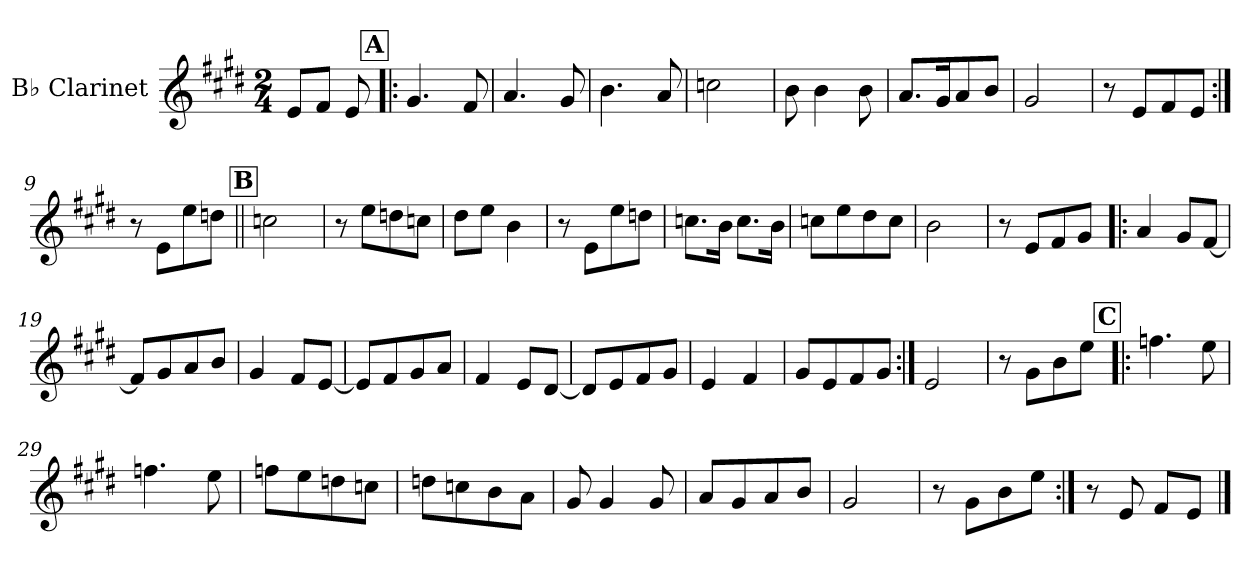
**kern
*part1
*staff1
*I"B♭ Clarinet
*I'B♭ Cl.
*clefG2
*ITrd1c2
*k[f#c#]
*M2/4
*MM120
=
8d/L
8e/J
8d/
!!LO:REH:place=s1:a:B:fs=14:t=A
=1!|:
4.f#/
8e/
=2
4.g/
8f#/
=3
4.a\
8g/
=4
2b-X\
=5
8a\
4a\
8a\
=6
8.g/L
16f#/K
8g/
8a/J
!!LO:LB:g=z
=7
2f#/
=8
8r
8d/L
8e/
8d/J
=9:|!
8r
8d\L
8dd\
8ccn\J
!!LO:REH:place=s1:a:B:fs=14:t=B
=10||
2b-X\
=11
8r
8dd\L
8ccn\
8b-X\J
=12
8cc#\L
8dd\J
4a\
=13
8r
8d\L
8dd\
8ccn\J
!!LO:LB:g=z
=14
8.b-X\L
16a\Jk
8.b-\L
16a\Jk
=15
8b-X\L
8dd\
8cc#\
8b-\J
=16
2a\
=17
8r
8d/L
8e/
8f#/J
=18!|:
4g/
8f#/L
[8e/J
=19
8e/L]
8f#/
8g/
8a/J
=20
4f#/
8e/L
[8d/J
!!LO:LB:g=z
=21
8d/L]
8e/
8f#/
8g/J
=22
4e/
8d/L
[8c#/J
=23
8c#/L]
8d/
8e/
8f#/J
=24
4d/
4e/
=25
8f#/L
8d/
8e/
8f#/J
=26:|!
2d/
=27
8r
8f#\L
8a\
8dd\J
!!LO:LB:g=z
!!LO:REH:place=s1:a:B:fs=14:t=C
=28!|:
4.ee-X\
8dd\
=29
4.ee-X\
8dd\
=30
8ee-X\L
8dd\
8ccn\
8b-X\J
=31
8ccn\L
8b-X\
8a\
8g\J
=32
8f#/
4f#/
8f#/
=33
8g/L
8f#/
8g/
8a/J
=34
2f#/
=35
8r
8f#\L
8a\
8dd\J
=36:|!
8r
8d/
8e/L
8d/J
==
*-
